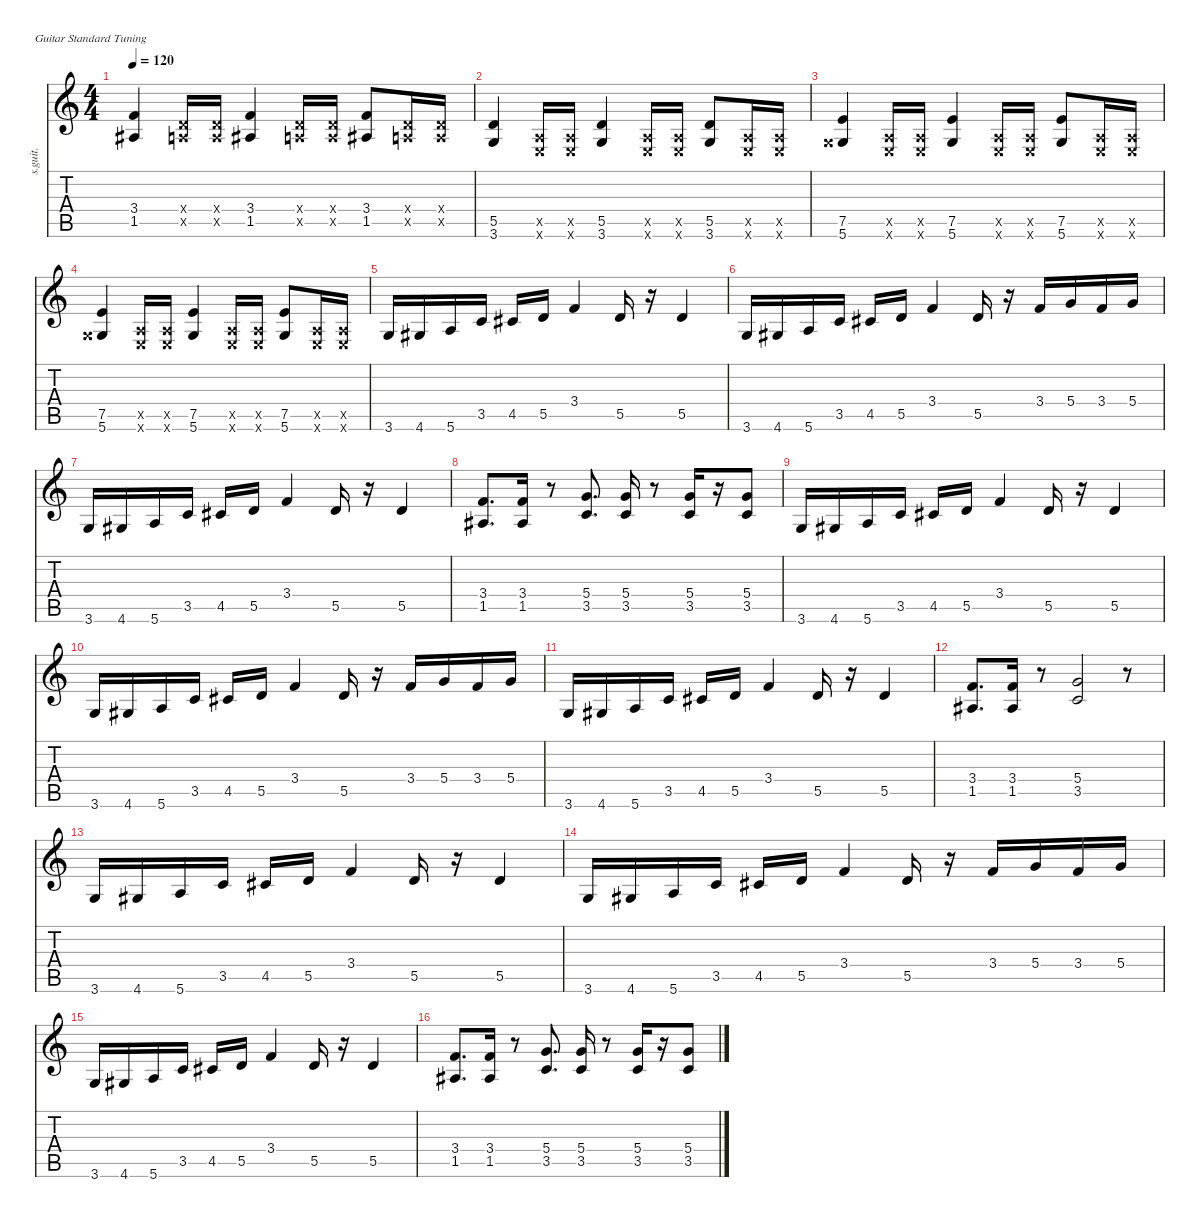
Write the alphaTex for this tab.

\defaultSystemsLayout 4
\hideDynamics
\bracketExtendMode nobrackets
\otherSystemsTrackNameOrientation horizontal
\track ("Steel Guitar" "s.guit.") {instrument acousticguitarsteel}
\staff {score tabs}
\tuning (E4 B3 G3 D3 A2 E2)
\ts (4 4)
\tempo 120
\clef g2
\ks c
(1.5{acc #} 3.4).4{dy mf beam Up} (0.4{x} 0.5{x}).16{beam Up} (0.4{x} 0.5{x}).16{beam Up} (3.4 1.5{acc #}).4{beam Up} (0.4{x} 0.5{x}).16{beam Up} (0.4{x} 0.5{x}).16{beam Up} (3.4 1.5{acc #}).8{beam Up} (0.4{x} 0.5{x}).16{beam Up} (0.4{x} 0.5{x}).16{beam Up} |
(5.5 3.6).4{beam Up} (0.5{x} 0.6{x}).16{beam Up} (0.5{x} 0.6{x}).16{beam Up} (5.5 3.6).4{beam Up} (0.5{x} 0.6{x}).16{beam Up} (0.5{x} 0.6{x}).16{beam Up} (5.5 3.6).8{beam Up} (0.5{x} 0.6{x}).16{beam Up} (0.5{x} 0.6{x}).16{beam Up} |
(7.5 5.6{acc x}).4{beam Up} (0.5{x} 0.6{x}).16{beam Up} (0.5{x} 0.6{x}).16{beam Up} (7.5 5.6{acc x}).4{beam Up} (0.5{x} 0.6{x}).16{beam Up} (0.5{x} 0.6{x}).16{beam Up} (7.5 5.6{acc x}).8{beam Up} (0.5{x} 0.6{x}).16{beam Up} (0.5{x} 0.6{x}).16{beam Up} |
(7.5 5.6{acc x}).4{beam Up} (0.5{x} 0.6{x}).16{beam Up} (0.5{x} 0.6{x}).16{beam Up} (7.5 5.6{acc x}).4{beam Up} (0.5{x} 0.6{x}).16{beam Up} (0.5{x} 0.6{x}).16{beam Up} (7.5 5.6{acc x}).8{beam Up} (0.5{x} 0.6{x}).16{beam Up} (0.5{x} 0.6{x}).16{beam Up} |
3.6.16{beam Up} 4.6{acc #}.16{beam Up} 5.6.16{beam Up} 3.5.16{beam Up} 4.5{acc #}.16{beam Up} 5.5.16{beam Up} 3.4.4{beam Up} 5.5.16{beam Up} r.16{beam Up} 5.5.4{beam Up} |
3.6.16{beam Up} 4.6{acc #}.16{beam Up} 5.6.16{beam Up} 3.5.16{beam Up} 4.5{acc #}.16{beam Up} 5.5.16{beam Up} 3.4.4{beam Up} 5.5.16{beam Up} r.16{beam Up} 3.4.16{beam Up} 5.4.16{beam Up} 3.4.16{beam Up} 5.4.16{beam Up} |
3.6.16{beam Up} 4.6{acc #}.16{beam Up} 5.6.16{beam Up} 3.5.16{beam Up} 4.5{acc #}.16{beam Up} 5.5.16{beam Up} 3.4.4{beam Up} 5.5.16{beam Up} r.16{beam Up} 5.5.4{beam Up} |
(1.5{acc #} 3.4).8{d beam Up} (1.5{acc #} 3.4).16{beam Up} r.8{beam Up} (3.5 5.4).8{d beam Up} (5.4 3.5).16{beam Up} r.8{beam Up} (3.5 5.4).16{beam Up} r.16{beam Up} (5.4 3.5).8{beam Up} |
3.6.16{beam Up} 4.6{acc #}.16{beam Up} 5.6.16{beam Up} 3.5.16{beam Up} 4.5{acc #}.16{beam Up} 5.5.16{beam Up} 3.4.4{beam Up} 5.5.16{beam Up} r.16{beam Up} 5.5.4{beam Up} |
3.6.16{beam Up} 4.6{acc #}.16{beam Up} 5.6.16{beam Up} 3.5.16{beam Up} 4.5{acc #}.16{beam Up} 5.5.16{beam Up} 3.4.4{beam Up} 5.5.16{beam Up} r.16{beam Up} 3.4.16{beam Up} 5.4.16{beam Up} 3.4.16{beam Up} 5.4.16{beam Up} |
3.6.16{beam Up} 4.6{acc #}.16{beam Up} 5.6.16{beam Up} 3.5.16{beam Up} 4.5{acc #}.16{beam Up} 5.5.16{beam Up} 3.4.4{beam Up} 5.5.16{beam Up} r.16{beam Up} 5.5.4{beam Up} |
(1.5{acc #} 3.4).8{d beam Up} (1.5{acc #} 3.4).16{beam Up} r.8{beam Up} (3.5 5.4).2{beam Up} r.8{beam Up} |
3.6.16{beam Up} 4.6{acc #}.16{beam Up} 5.6.16{beam Up} 3.5.16{beam Up} 4.5{acc #}.16{beam Up} 5.5.16{beam Up} 3.4.4{beam Up} 5.5.16{beam Up} r.16{beam Up} 5.5.4{beam Up} |
3.6.16{beam Up} 4.6{acc #}.16{beam Up} 5.6.16{beam Up} 3.5.16{beam Up} 4.5{acc #}.16{beam Up} 5.5.16{beam Up} 3.4.4{beam Up} 5.5.16{beam Up} r.16{beam Up} 3.4.16{beam Up} 5.4.16{beam Up} 3.4.16{beam Up} 5.4.16{beam Up} |
3.6.16{beam Up} 4.6{acc #}.16{beam Up} 5.6.16{beam Up} 3.5.16{beam Up} 4.5{acc #}.16{beam Up} 5.5.16{beam Up} 3.4.4{beam Up} 5.5.16{beam Up} r.16{beam Up} 5.5.4{beam Up} |
(1.5{acc #} 3.4).8{d beam Up} (1.5{acc #} 3.4).16{beam Up} r.8{beam Up} (3.5 5.4).8{d beam Up} (5.4 3.5).16{beam Up} r.8{beam Up} (3.5 5.4).16{beam Up} r.16{beam Up} (5.4 3.5).8{beam Up}
